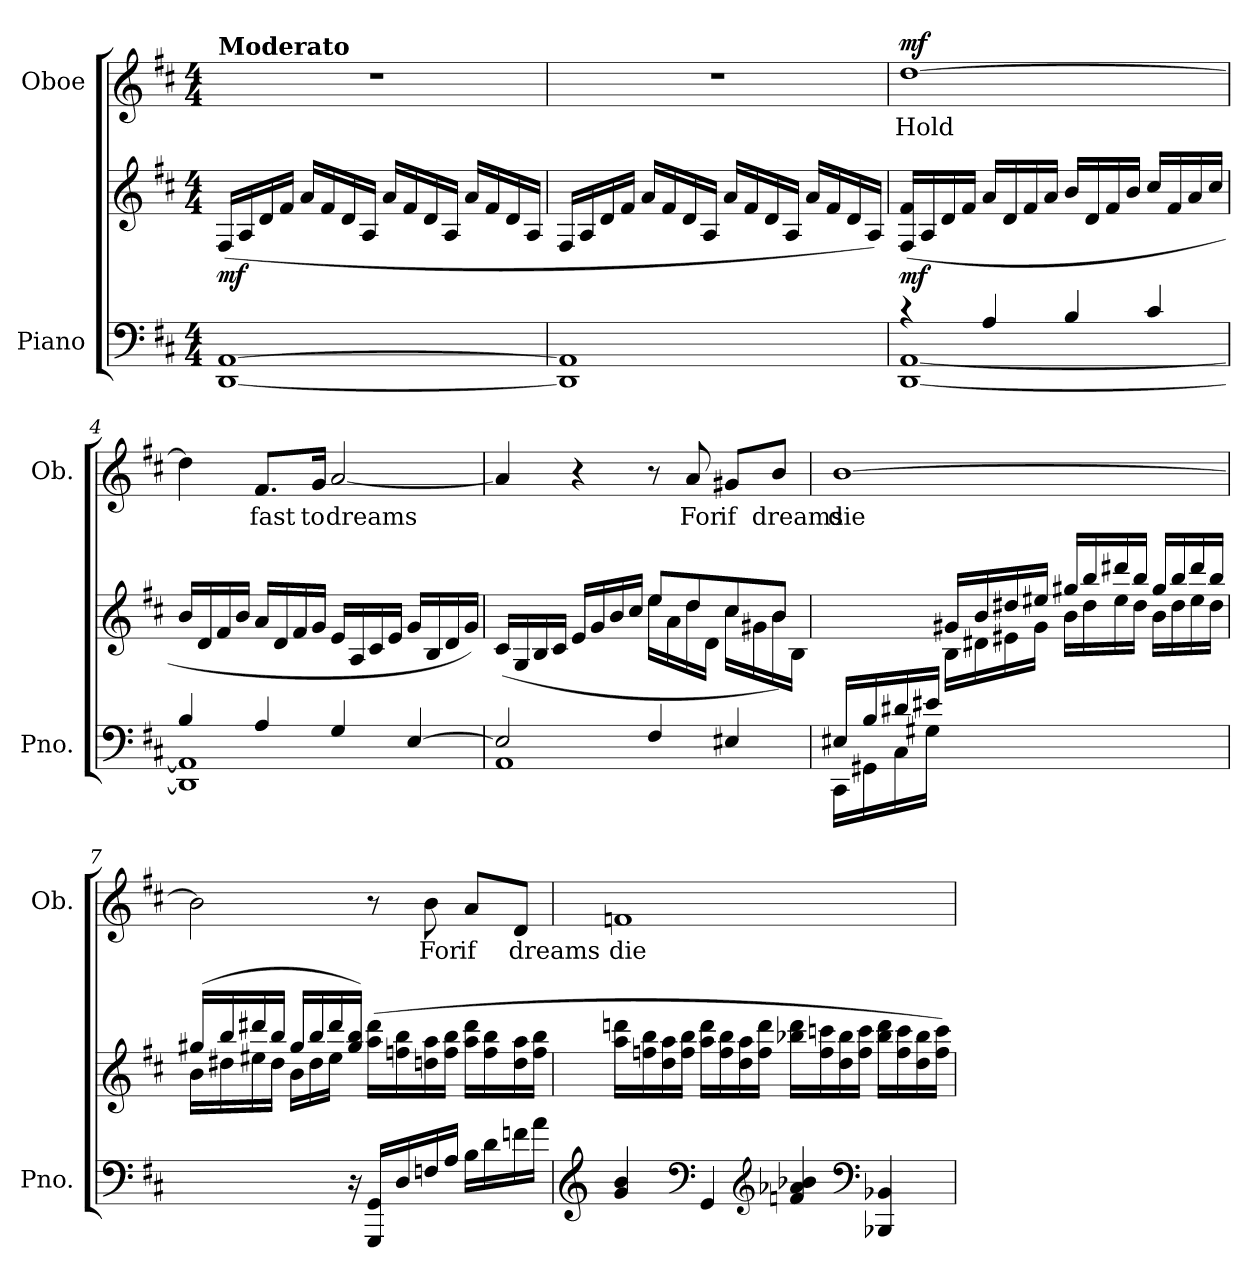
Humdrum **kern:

**kern	**kern	**dynam	**kern	**text	**dynam
*part2	*part2	*part2	*part1	*part1	*part1
*staff3	*staff2	*staff2/3	*staff1	*staff1	*staff1
*I"Piano	*	*	*I"Oboe	*	*
*I'Pno.	*	*	*I'Ob.	*	*
*clefF4	*clefG2	*	*clefG2	*	*
*k[f#c#]	*k[f#c#]	*	*k[f#c#]	*	*
*M4/4	*M4/4	*	*M4/4	*	*
=1	=1	=1	=1	=1	=1
!	!	!	!LO:TX:a:B:t=Moderato	!	!
!	!	!LO:DY:b	!	!	!
[1DD [1AA	(>16F#/LL	mf	1r	.	.
.	16A/	.	.	.	.
.	16d/	.	.	.	.
.	16f#/JJ	.	.	.	.
.	16a/LL	.	.	.	.
.	16f#/	.	.	.	.
.	16d/	.	.	.	.
.	16A/JJ	.	.	.	.
.	16a/LL	.	.	.	.
.	16f#/	.	.	.	.
.	16d/	.	.	.	.
.	16A/JJ	.	.	.	.
.	16a/LL	.	.	.	.
.	16f#/	.	.	.	.
.	16d/	.	.	.	.
.	16A/JJ	.	.	.	.
=2	=2	=2	=2	=2	=2
1DD] 1AA]	16F#/LL	.	1r	.	.
.	16A/	.	.	.	.
.	16d/	.	.	.	.
.	16f#/JJ	.	.	.	.
.	16a/LL	.	.	.	.
.	16f#/	.	.	.	.
.	16d/	.	.	.	.
.	16A/JJ	.	.	.	.
.	16a/LL	.	.	.	.
.	16f#/	.	.	.	.
.	16d/	.	.	.	.
.	16A/JJ	.	.	.	.
.	16a/LL	.	.	.	.
.	16f#/	.	.	.	.
.	16d/	.	.	.	.
.	16A/JJ)	.	.	.	.
!!LO:LB:g=z
=3	=3	=3	=3	=3	=3
*^	*	*	*	*	*
!	!	!	!LO:DY:b	!	!LO:LY:b	!LO:DY:a
4r	[1DD [1AA	(>16F#/ 16f#/LL	mf	[1dd	Hold	mf
.	.	16A/	.	.	.	.
.	.	16d/	.	.	.	.
.	.	16f#/JJ	.	.	.	.
4A/	.	16a/LL	.	.	.	.
.	.	16d/	.	.	.	.
.	.	16f#/	.	.	.	.
.	.	16a/JJ	.	.	.	.
4B/	.	16b/LL	.	.	.	.
.	.	16d/	.	.	.	.
.	.	16f#/	.	.	.	.
.	.	16b/JJ	.	.	.	.
4c#/	.	16cc#/LL	.	.	.	.
.	.	16f#/	.	.	.	.
.	.	16a/	.	.	.	.
.	.	16cc#/JJ	.	.	.	.
=4	=4	=4	=4	=4	=4	=4
4B/	1DD] 1AA]	16b/LL	.	4dd\]	.	.
.	.	16d/	.	.	.	.
.	.	16f#/	.	.	.	.
.	.	16b/JJ	.	.	.	.
!	!	!	!	!	!LO:LY:b	!
4A/	.	16a/LL	.	8.f#/L	fast	.
.	.	16d/	.	.	.	.
.	.	16f#/	.	.	.	.
!	!	!	!	!	!LO:LY:b	!
.	.	16g/JJ	.	16g/Jk	to	.
!	!	!	!	!	!LO:LY:b	!
4G/	.	16e/LL	.	[2a/	dreams	.
.	.	16A/	.	.	.	.
.	.	16c#/	.	.	.	.
.	.	16e/JJ	.	.	.	.
[4E/	.	16g/LL	.	.	.	.
.	.	16B/	.	.	.	.
.	.	16d/	.	.	.	.
.	.	16g/JJ)	.	.	.	.
!!LO:LB:g=z
=5	=5	=5	=5	=5	=5	=5
*	*	*^	*	*	*	*
2E/]	1AA	(16c#/LL	2ryy	.	4a/]	.	.
.	.	16G/	.	.	.	.	.
.	.	16B/	.	.	.	.	.
.	.	16c#/JJ	.	.	.	.	.
.	.	16e/LL	.	.	4r	.	.
.	.	16g/	.	.	.	.	.
.	.	16b/	.	.	.	.	.
.	.	16cc#/JJ	.	.	.	.	.
4F#/	.	8ee/L	16ee\LL	.	8r	.	.
.	.	.	16a\	.	.	.	.
!	!	!	!	!	!	!LO:LY:b	!
.	.	8dd/	16dd\	.	8a/	For	.
.	.	.	16d\JJ	.	.	.	.
!	!	!	!	!	!	!LO:LY:b	!
4E#X/	.	8cc#/	16cc#\LL	.	8g#X/L	if	.
.	.	.	16g#X\	.	.	.	.
!	!	!	!	!	!	!LO:LY:b	!
.	.	8b/J)	16b\	.	8b/J	dreams	.
.	.	.	16B\JJ	.	.	.	.
=6	=6	=6	=6	=6	=6	=6	=6
!	!	!	!	!	!	!LO:LY:b	!
(>16E#X/LL	16CC#\LL	4ryy	4ryy	.	[1b	die	.
16B/	16GG#X\	.	.	.	.	.	.
16d#X/	16C#\	.	.	.	.	.	.
16e#X/JJ	16G#X\JJ	.	.	.	.	.	.
2.ryy	2.ryy	16g#X/LL	16B\LL	.	.	.	.
.	.	16b/	16d#X\	.	.	.	.
.	.	16dd#X/	16e#X\	.	.	.	.
.	.	16ee#X/JJ	16g#\JJ	.	.	.	.
.	.	16gg#X/LL	16b\LL	.	.	.	.
.	.	16bb/	16dd#\	.	.	.	.
.	.	16ddd#X/	16ee#\	.	.	.	.
.	.	16bb/JJ	16dd#\JJ	.	.	.	.
.	.	16gg#/LL	16b\LL	.	.	.	.
.	.	16bb/	16dd#\	.	.	.	.
.	.	16ddd#/	16ee#\	.	.	.	.
.	.	16bb/JJ)	16dd#\JJ	.	.	.	.
*v	*v	*	*	*	*	*	*
!!LO:PB:g=z
=7	=7	=7	=7	=7	=7	=7
4..ryy	(>16gg#X/LL	16b\LL	.	2b\]	.	.
.	16bb/	16dd#X\	.	.	.	.
.	16ddd#X/	16ee#X\	.	.	.	.
.	16bb/JJ	16dd#\JJ	.	.	.	.
.	16gg#/LL	16b\LL	.	.	.	.
.	16bb/	16dd#\	.	.	.	.
.	16ddd#/	16ee#\JJ	.	.	.	.
16r	16gg#/ 16bb/JJ)	2ryy	.	.	.	.
16GGG/ 16GG/LL	(16aa\ 16ddd#\LL	.	.	8r	.	.
16D/	16ffn\ 16bb\	.	.	.	.	.
!	!	!	!	!	!LO:LY:b	!
16Fn/	16ddn\ 16aa\	.	.	8b\	For	.
16A/JJ	16ff\ 16bb\JJ	.	.	.	.	.
!	!	!	!	!	!LO:LY:b	!
16B\LL	16aa\ 16ddd#\LL	.	.	8a/L	if	.
16d\	16ff\ 16bb\	.	.	.	.	.
!	!	!	!	!	!LO:LY:b	!
16fn\	16dd\ 16aa\	.	.	8d/J	dreams	.
16a\JJ	16ff\ 16bb\JJ	16ryy	.	.	.	.
*	*v	*v	*	*	*	*
=8	=8	=8	=8	=8	=8
*clefG2	*	*	*	*	*
*	*^	*	*	*	*
!	!	!	!	!	!LO:LY:b	!
*	*v	*v	*	*	*	*
4g/ 4b/	16aa\ 16dddn\LL	.	1fn	die	.
.	16ffn\ 16bb\	.	.	.	.
.	16dd\ 16aa\	.	.	.	.
.	16ff\ 16bb\JJ	.	.	.	.
*clefF4	*	*	*	*	*
4GG/	16aa\ 16ddd\LL	.	.	.	.
.	16ff\ 16bb\	.	.	.	.
.	16dd\ 16aa\	.	.	.	.
.	16ff\ 16ddd\JJ	.	.	.	.
*clefG2	*	*	*	*	*
4fn/ 4a-X/ 4b-X/	16bb-X\ 16ddd\LL	.	.	.	.
.	16ff\ 16cccn\	.	.	.	.
.	16dd\ 16bb-\	.	.	.	.
.	16ff\ 16ccc\JJ	.	.	.	.
*clefF4	*	*	*	*	*
4BBB-X/ 4BB-X/	16bb-\ 16ddd\LL	.	.	.	.
.	16ff\ 16ccc\	.	.	.	.
.	16dd\ 16bb-\	.	.	.	.
.	16ff\ 16ccc\JJ)	.	.	.	.
=	=	=	=	=	=
*-	*-	*-	*-	*-	*-
